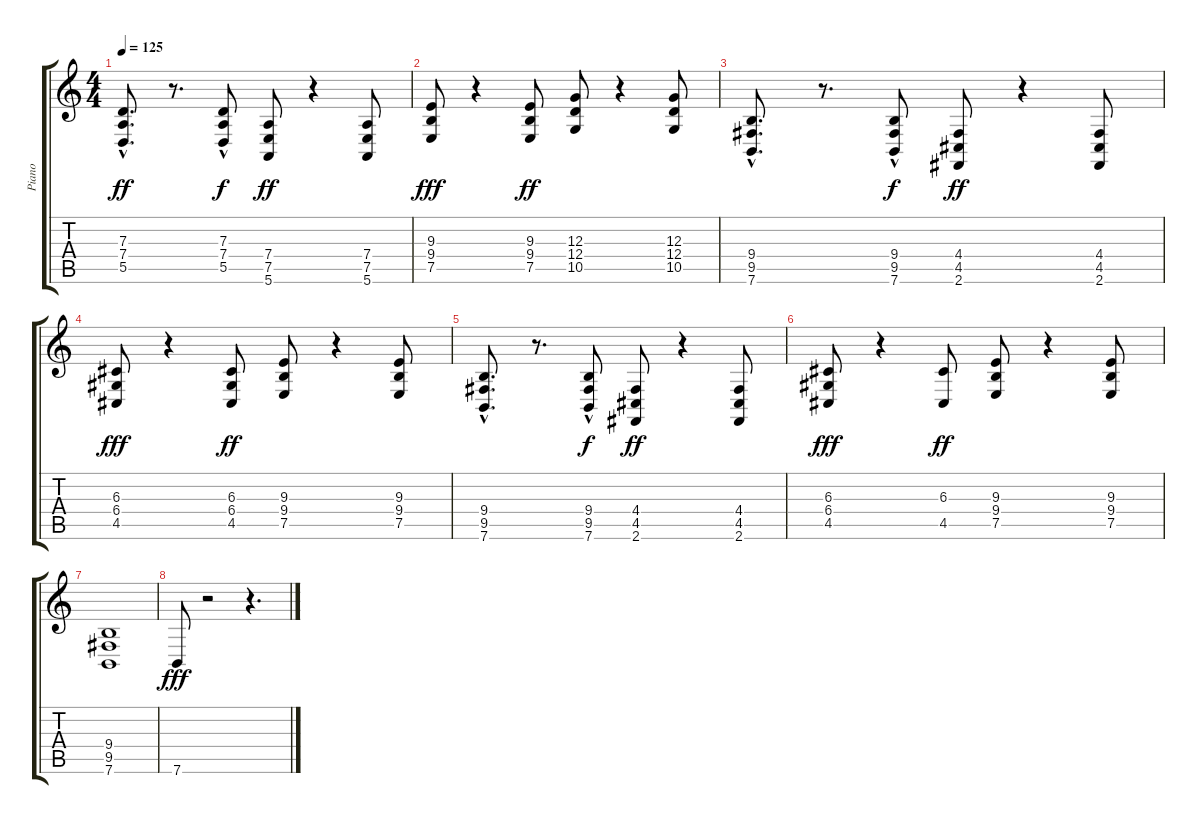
\track ("Piano" "Piano") {instrument honkytonkpiano}
\staff {score tabs}
\tuning (E4 B3 G3 D3 A2 E2) {hide}
\ts (4 4)
\tempo 125
\clef g2
\ks c
(7.3{hac} 7.4{hac} 5.5{hac}).8{d dy ff} r.8{d} (7.3 7.4 5.5{hac}).8{dy f} (7.4 7.5 5.6).8{dy ff} r.4 (7.4 7.5 5.6).8 |
(9.3 9.4 7.5).8{dy fff} r.4 (9.3 9.4 7.5).8{dy ff} (12.3 12.4 10.5).8 r.4 (12.3 12.4 10.5).8 |
(9.4{hac} 9.5{hac} 7.6{hac}).8{d} r.8{d} (9.4 9.5 7.6{hac}).8{dy f} (4.4 4.5 2.6).8{dy ff} r.4 (4.4 4.5 2.6).8 |
(6.3 6.4 4.5).8{dy fff} r.4 (6.3 6.4 4.5).8{dy ff} (9.3 9.4 7.5).8 r.4 (9.3 9.4 7.5).8 |
(9.4{hac} 9.5{hac} 7.6{hac}).8{d} r.8{d} (9.4 9.5 7.6{hac}).8{dy f} (4.4 4.5 2.6).8{dy ff} r.4 (4.4 4.5 2.6).8 |
(6.3 6.4 4.5).8{dy fff} r.4 (6.3 4.5).8{dy ff} (9.3 9.4 7.5).8 r.4 (9.3 9.4 7.5).8 |
(9.4 9.5 7.6).1 |
7.6.8{dy fff} r.2 r.4{d}
